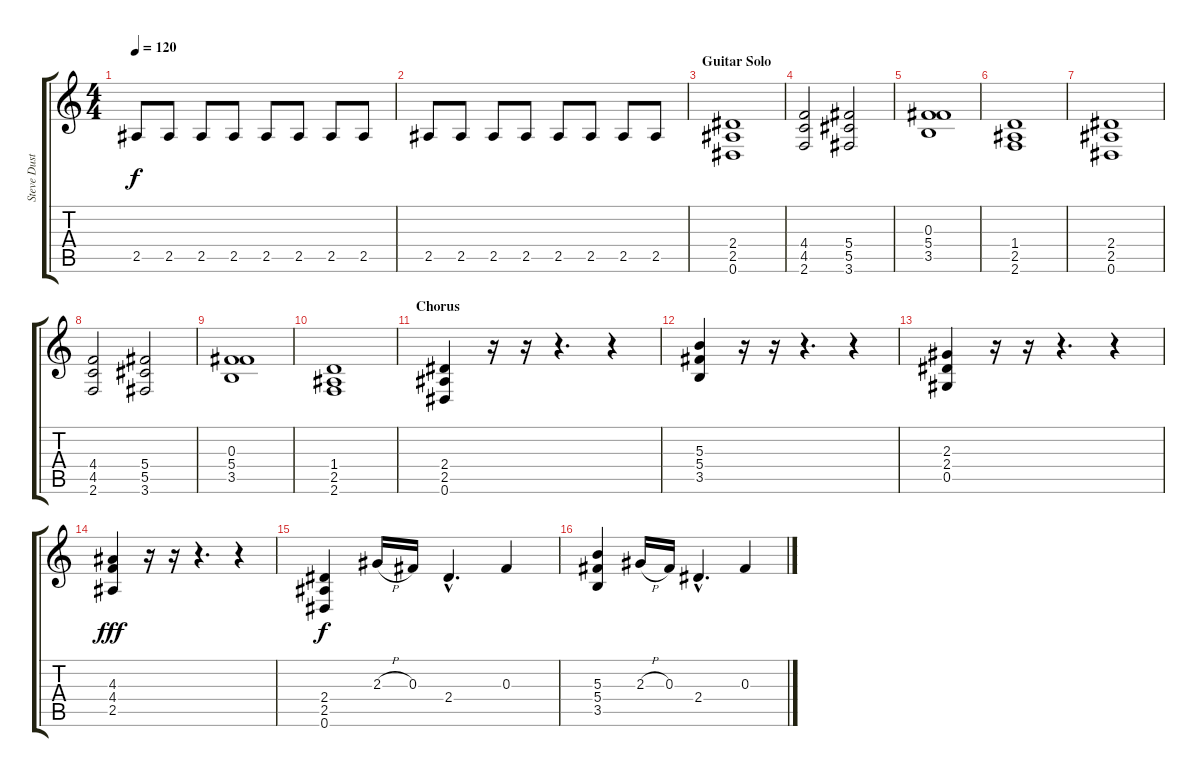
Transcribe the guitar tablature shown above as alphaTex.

\track ("Steve Dustaine" "Steve Dust") {instrument distortionguitar}
\staff {score tabs}
\tuning (Eb4 Bb3 Gb3 Db3 Ab2 Eb2) {hide}
\ts (4 4)
\tempo 120
\clef g2
\ks c
2.5.8{dy f} 2.5.8 2.5.8 2.5.8 2.5.8 2.5.8 2.5.8 2.5.8 |
2.5.8 2.5.8 2.5.8 2.5.8 2.5.8 2.5.8 2.5.8 2.5.8 |
\section ("" "Guitar Solo")
(2.4 2.5 0.6).1 |
(4.4 4.5 2.6).2 (5.4 5.5 3.6).2 |
(0.3 5.4 3.5).1 |
(1.4 2.5 2.6).1 |
(2.4 2.5 0.6).1 |
(4.4 4.5 2.6).2 (5.4 5.5 3.6).2 |
(0.3 5.4 3.5).1 |
(1.4 2.5 2.6).1 |
\section ("" "Chorus")
(2.4 2.5 0.6).4 r.16 r.16 r.4{d} r.4 |
(5.3 5.4 3.5).4 r.16 r.16 r.4{d} r.4 |
(2.3 2.4 0.5).4 r.16 r.16 r.4{d} r.4 |
(4.3 4.4 2.5).4{dy fff} r.16 r.16 r.4{d} r.4 |
(2.4 2.5 0.6).4{dy f} 2.3{h}.16 0.3.16 2.4{hac}.4{d} 0.3.4 |
(5.3 5.4 3.5).4 2.3{h}.16 0.3.16 2.4{hac}.4{d} 0.3.4
